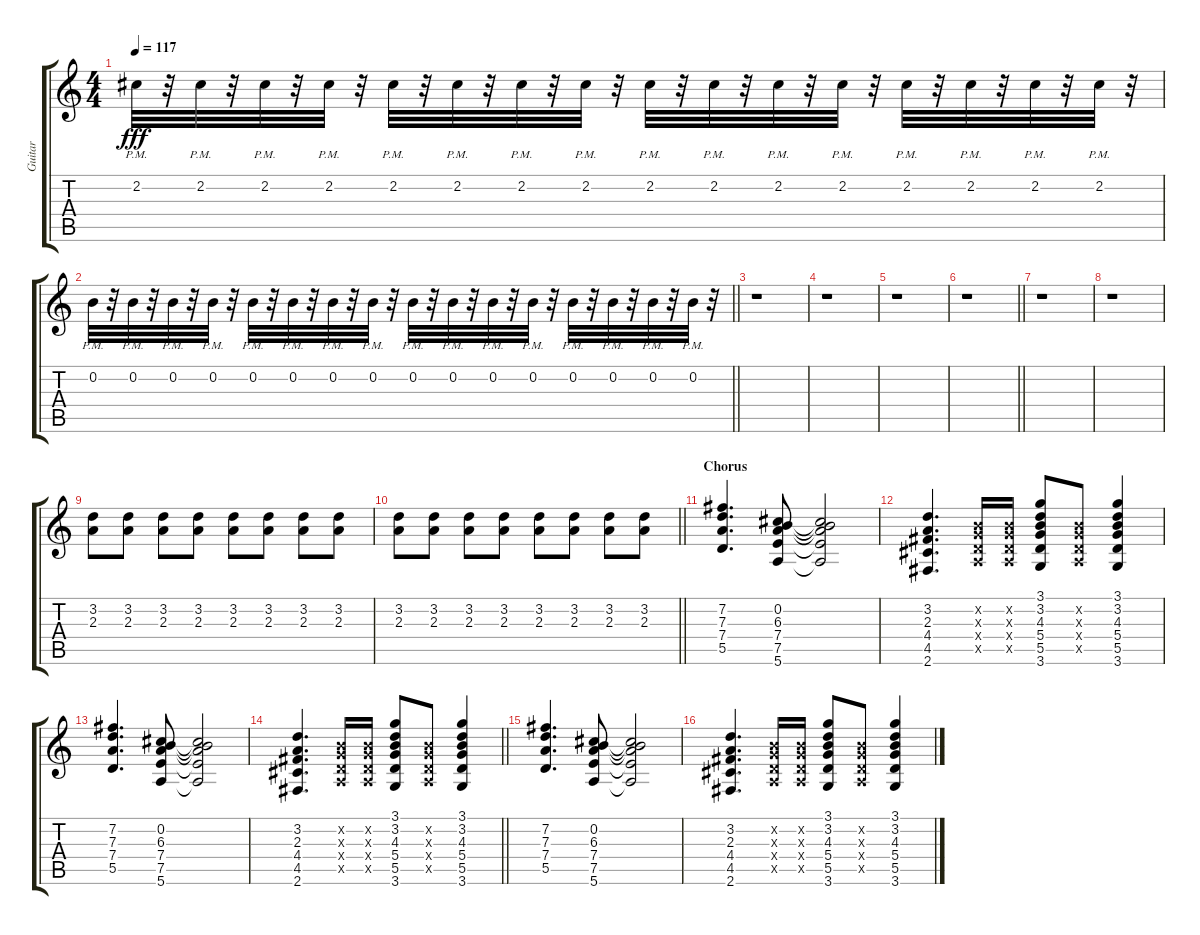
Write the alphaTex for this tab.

\track ("Guitar" "Guitar") {instrument distortionguitar}
\staff {score tabs}
\tuning (E4 B3 G3 D3 A2 E2) {hide}
\ts (4 4)
\tempo 117
\clef g2
\ks c
2.2{pm}.32{dy fff} r.32 2.2{pm}.32 r.32 2.2{pm}.32 r.32 2.2{pm}.32 r.32 2.2{pm}.32 r.32 2.2{pm}.32 r.32 2.2{pm}.32 r.32 2.2{pm}.32 r.32 2.2{pm}.32 r.32 2.2{pm}.32 r.32 2.2{pm}.32 r.32 2.2{pm}.32 r.32 2.2{pm}.32 r.32 2.2{pm}.32 r.32 2.2{pm}.32 r.32 2.2{pm}.32 r.32 |
\barLineRight lightlight
0.2{pm}.32 r.32 0.2{pm}.32 r.32 0.2{pm}.32 r.32 0.2{pm}.32 r.32 0.2{pm}.32 r.32 0.2{pm}.32 r.32 0.2{pm}.32 r.32 0.2{pm}.32 r.32 0.2{pm}.32 r.32 0.2{pm}.32 r.32 0.2{pm}.32 r.32 0.2{pm}.32 r.32 0.2{pm}.32 r.32 0.2{pm}.32 r.32 0.2{pm}.32 r.32 0.2{pm}.32 r.32 |
r.1 |
r.1 |
r.1 |
\barLineRight lightlight
r.1 |
r.1 |
r.1 |
(3.2 2.3).8 (3.2 2.3).8 (3.2 2.3).8 (3.2 2.3).8 (3.2 2.3).8 (3.2 2.3).8 (3.2 2.3).8 (3.2 2.3).8 |
\barLineRight lightlight
(3.2 2.3).8 (3.2 2.3).8 (3.2 2.3).8 (3.2 2.3).8 (3.2 2.3).8 (3.2 2.3).8 (3.2 2.3).8 (3.2 2.3).8 |
\section ("" "Chorus")
(7.2 7.3 7.4 5.5).4{d volume 12 balance 8} (0.2 6.3 7.4 7.5 5.6).8 (0.2{t} 6.3{t} 7.4{t} 7.5{t} 5.6{t}).2 |
(3.2 2.3 4.4 4.5 2.6).4{d} (0.2{x} 0.3{x} 0.4{x} 0.5{x}).16 (0.2{x} 0.3{x} 0.4{x} 0.5{x}).16 (3.1 3.2 4.3 5.4 5.5 3.6).8 (0.2{x} 0.3{x} 0.4{x} 0.5{x}).8 (3.1 3.2 4.3 5.4 5.5 3.6).4 |
(7.2 7.3 7.4 5.5).4{d} (0.2 6.3 7.4 7.5 5.6).8 (0.2{t} 6.3{t} 7.4{t} 7.5{t} 5.6{t}).2 |
\barLineRight lightlight
(3.2 2.3 4.4 4.5 2.6).4{d} (0.2{x} 0.3{x} 0.4{x} 0.5{x}).16 (0.2{x} 0.3{x} 0.4{x} 0.5{x}).16 (3.1 3.2 4.3 5.4 5.5 3.6).8 (0.2{x} 0.3{x} 0.4{x} 0.5{x}).8 (3.1 3.2 4.3 5.4 5.5 3.6).4 |
(7.2 7.3 7.4 5.5).4{d} (0.2 6.3 7.4 7.5 5.6).8 (0.2{t} 6.3{t} 7.4{t} 7.5{t} 5.6{t}).2 |
(3.2 2.3 4.4 4.5 2.6).4{d} (0.2{x} 0.3{x} 0.4{x} 0.5{x}).16 (0.2{x} 0.3{x} 0.4{x} 0.5{x}).16 (3.1 3.2 4.3 5.4 5.5 3.6).8 (0.2{x} 0.3{x} 0.4{x} 0.5{x}).8 (3.1 3.2 4.3 5.4 5.5 3.6).4
